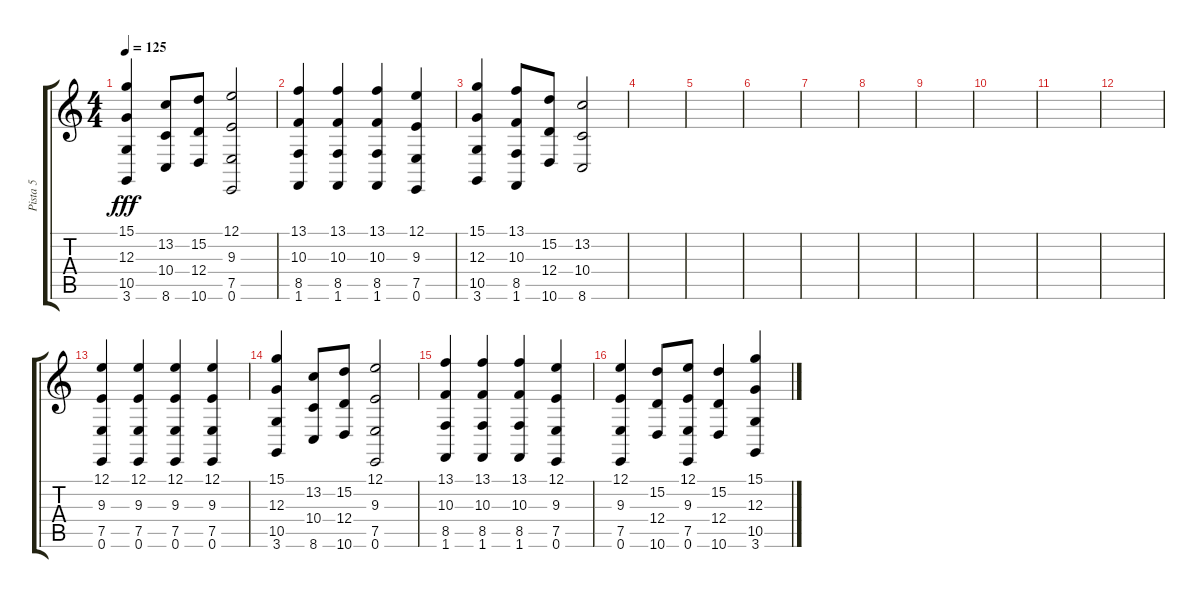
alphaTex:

\track ("Pista 5" "Pista 5") {instrument harpsichord}
\staff {score tabs}
\tuning (E4 B3 G3 D3 A2 E2) {hide}
\ts (4 4)
\tempo 125
\clef g2
\ks c
(15.1 12.3 10.5 3.6).4{dy fff} (13.2 10.4 8.6).8 (15.2 12.4 10.6).8 (12.1 9.3 7.5 0.6).2 |
(13.1 10.3 8.5 1.6).4 (13.1 10.3 8.5 1.6).4 (13.1 10.3 8.5 1.6).4 (12.1 9.3 7.5 0.6).4 |
(15.1 12.3 10.5 3.6).4 (13.1 10.3 8.5 1.6).8 (15.2 12.4 10.6).8 (13.2 10.4 8.6).2 |
|
|
|
|
|
|
|
|
|
(12.1 9.3 7.5 0.6).4 (12.1 9.3 7.5 0.6).4 (12.1 9.3 7.5 0.6).4 (12.1 9.3 7.5 0.6).4 |
(15.1 12.3 10.5 3.6).4 (13.2 10.4 8.6).8 (15.2 12.4 10.6).8 (12.1 9.3 7.5 0.6).2 |
(13.1 10.3 8.5 1.6).4 (13.1 10.3 8.5 1.6).4 (13.1 10.3 8.5 1.6).4 (12.1 9.3 7.5 0.6).4 |
(12.1 9.3 7.5 0.6).4 (15.2 12.4 10.6).8 (12.1 9.3 7.5 0.6).8 (15.2 12.4 10.6).4 (15.1 12.3 10.5 3.6).4
